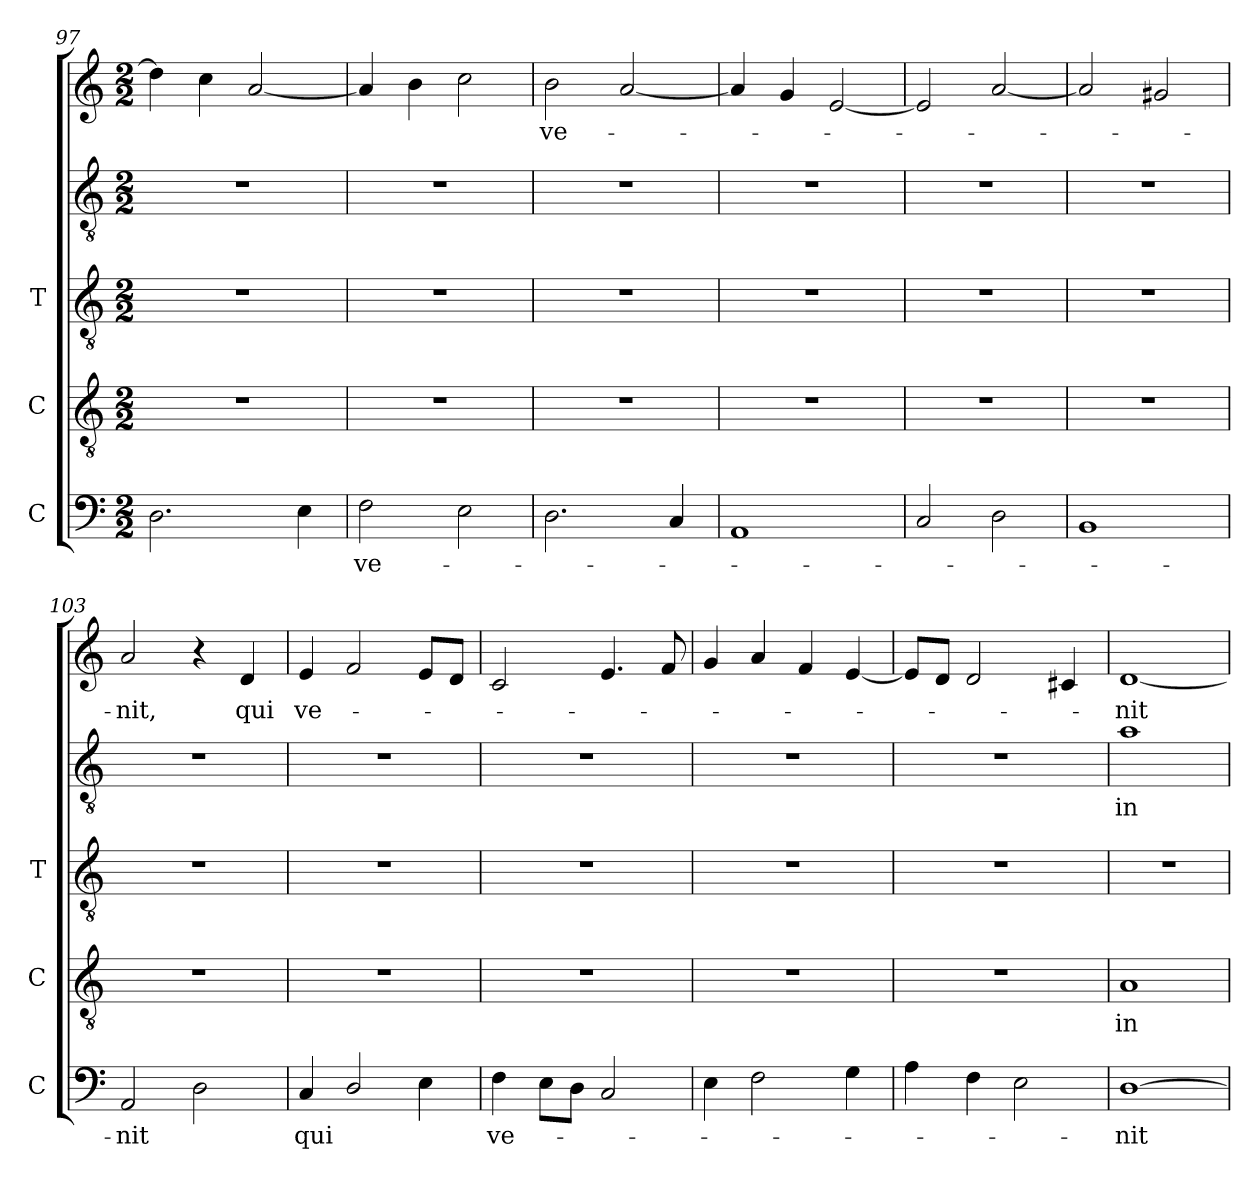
**kern	**text	**kern	**text	**kern	**kern	**text	**kern	**text
*part5	*part5	*part4	*part4	*part3	*part2	*part2	*part1	*part1
*staff5	*staff5	*staff4	*staff4	*staff3	*staff2	*staff2	*staff1	*staff1
*I"C	*	*I"C	*	*I"T	*	*	*	*
*I'C	*	*I'C	*	*I'T	*	*	*	*
*clefF4	*	*clefGv2	*	*clefGv2	*clefGv2	*	*clefG2	*
*k[]	*	*k[]	*	*k[]	*k[]	*	*k[]	*
*C:	*	*C:	*	*C:	*C:	*	*C:	*
*M2/2	*	*M2/2	*	*M2/2	*M2/2	*	*M2/2	*
=97	=97	=97	=97	=97	=97	=97	=97	=97
2.D\	.	1r	.	1r	1r	.	4dd\]	.
.	.	.	.	.	.	.	4cc\	.
.	.	.	.	.	.	.	[2a/	.
4E\	.	.	.	.	.	.	.	.
=98	=98	=98	=98	=98	=98	=98	=98	=98
2F\	ve-	1r	.	1r	1r	.	4a/]	.
.	.	.	.	.	.	.	4b\	.
2E\	.	.	.	.	.	.	2cc\	.
=99	=99	=99	=99	=99	=99	=99	=99	=99
2.D\	.	1r	.	1r	1r	.	2b\	ve-
.	.	.	.	.	.	.	[2a/	.
4C/	.	.	.	.	.	.	.	.
=100	=100	=100	=100	=100	=100	=100	=100	=100
1AA/	.	1r	.	1r	1r	.	4a/]	.
.	.	.	.	.	.	.	4g/	.
.	.	.	.	.	.	.	[2e/	.
=101	=101	=101	=101	=101	=101	=101	=101	=101
2C/	.	1r	.	1r	1r	.	2e/]	.
2D\	.	.	.	.	.	.	[2a/	.
!!LO:LB:g=z
=102	=102	=102	=102	=102	=102	=102	=102	=102
1BB/	.	1r	.	1r	1r	.	2a/]	.
.	.	.	.	.	.	.	2g#X/	.
=103	=103	=103	=103	=103	=103	=103	=103	=103
2AA/	-nit	1r	.	1r	1r	.	2a/	-nit,
2D\	.	.	.	.	.	.	4r	.
.	.	.	.	.	.	.	4d/	qui
=104	=104	=104	=104	=104	=104	=104	=104	=104
4C/	qui	1r	.	1r	1r	.	4e/	ve-
2D/	.	.	.	.	.	.	2f/	.
4E\	.	.	.	.	.	.	8e/L	.
.	.	.	.	.	.	.	8d/J	.
=105	=105	=105	=105	=105	=105	=105	=105	=105
4F\	ve-	1r	.	1r	1r	.	2c/	.
8E\L	.	.	.	.	.	.	.	.
8D\J	.	.	.	.	.	.	.	.
2C/	.	.	.	.	.	.	4.e/	.
.	.	.	.	.	.	.	8f/	.
=106	=106	=106	=106	=106	=106	=106	=106	=106
4E\	.	1r	.	1r	1r	.	4g/	.
2F\	.	.	.	.	.	.	4a/	.
.	.	.	.	.	.	.	4f/	.
4G\	.	.	.	.	.	.	[4e/	.
=107	=107	=107	=107	=107	=107	=107	=107	=107
4A\	.	1r	.	1r	1r	.	8e/L]	.
.	.	.	.	.	.	.	8d/J	.
4F\	.	.	.	.	.	.	2d/	.
2E\	.	.	.	.	.	.	.	.
.	.	.	.	.	.	.	4c#X/	.
=108	=108	=108	=108	=108	=108	=108	=108	=108
[1D\	-nit	1A/	in	1r	1a/	in	[1d/	-nit
=	=	=	=	=	=	=	=	=
*-	*-	*-	*-	*-	*-	*-	*-	*-
